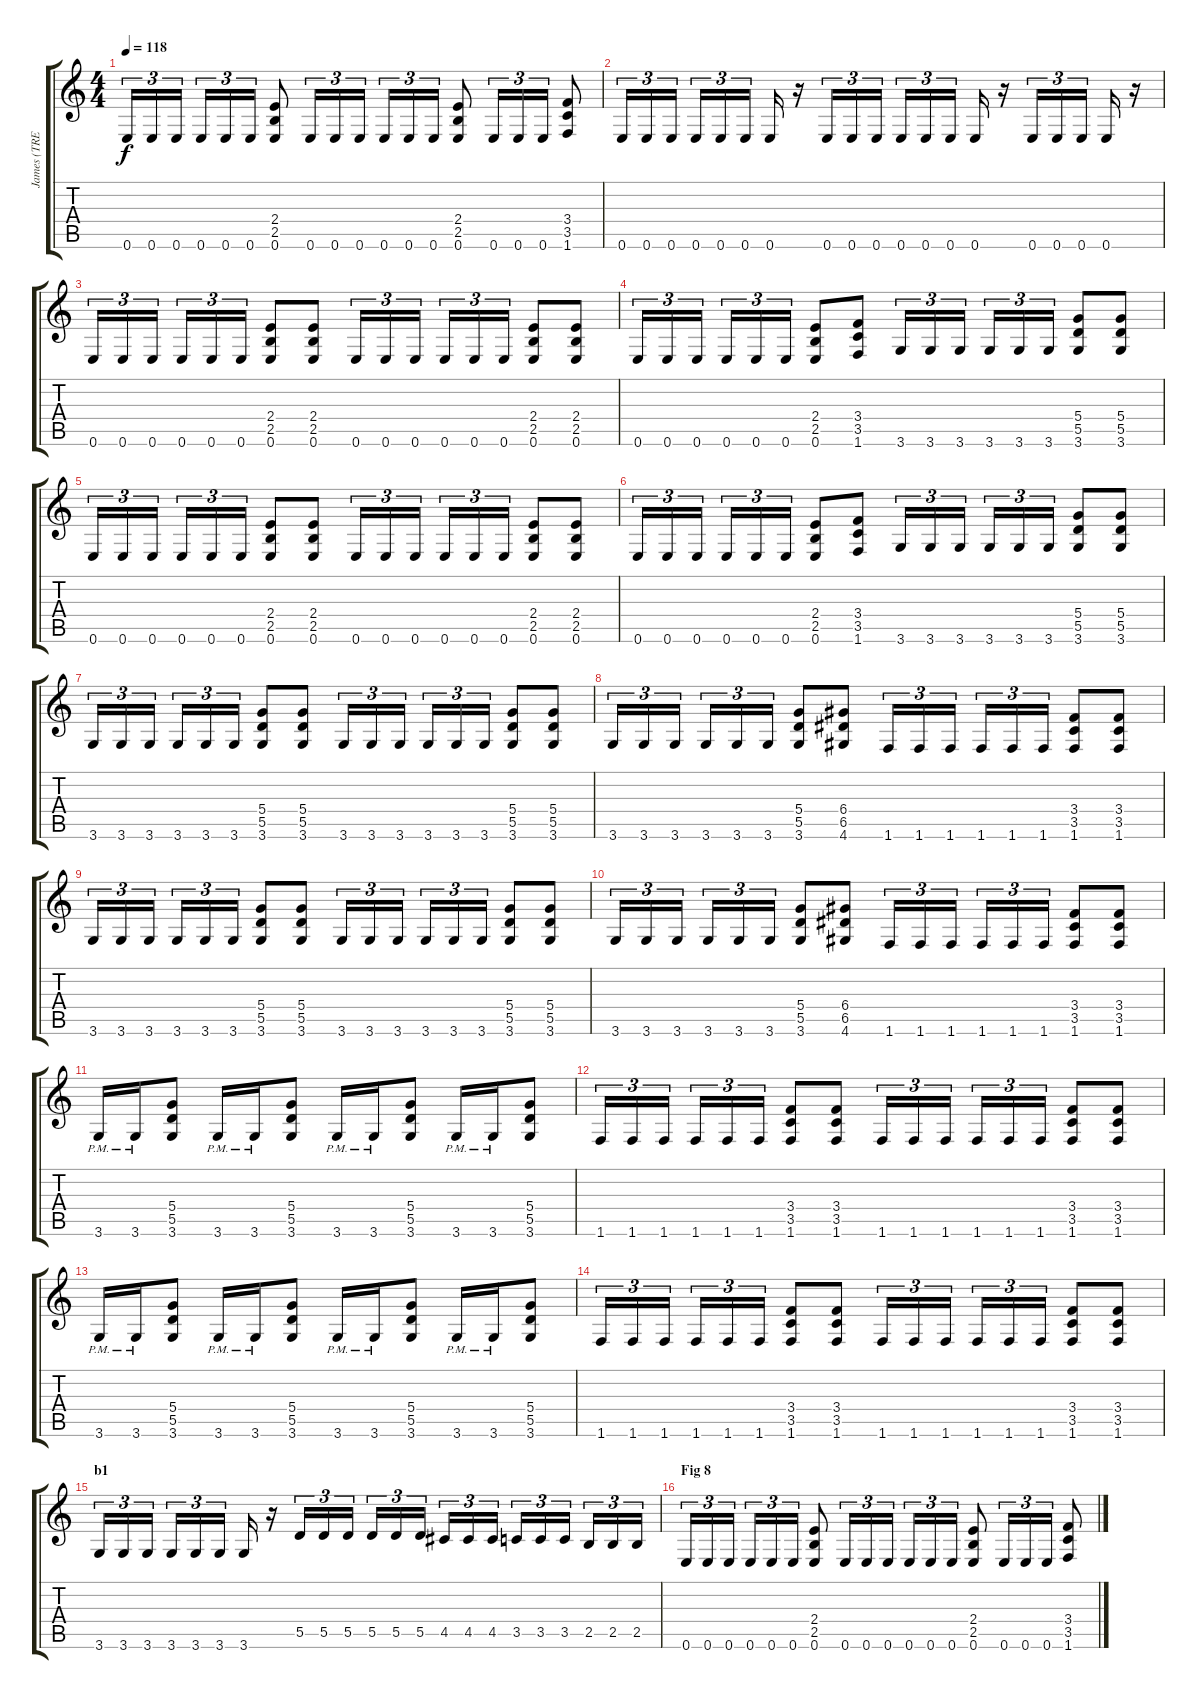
\track ("James (TREBBLE)" "James (TRE") {instrument electricguitarclean}
\staff {score tabs}
\tuning (E4 B3 G3 D3 A2 E2) {hide}
\ts (4 4)
\tempo 118
\clef g2
\ks c
0.6.16{tu (3 2) dy f} 0.6.16{tu (3 2)} 0.6.16{tu (3 2) beam splitsecondary} 0.6.16{tu (3 2)} 0.6.16{tu (3 2)} 0.6.16{tu (3 2)} (2.4 2.5 0.6).8 0.6.16{tu (3 2)} 0.6.16{tu (3 2)} 0.6.16{tu (3 2)} 0.6.16{tu (3 2)} 0.6.16{tu (3 2)} 0.6.16{tu (3 2)} (2.4 2.5 0.6).8 0.6.16{tu (3 2)} 0.6.16{tu (3 2)} 0.6.16{tu (3 2)} (3.4 3.5 1.6).8 |
0.6.16{tu (3 2)} 0.6.16{tu (3 2)} 0.6.16{tu (3 2) beam splitsecondary} 0.6.16{tu (3 2)} 0.6.16{tu (3 2)} 0.6.16{tu (3 2)} 0.6.16 r.16 0.6.16{tu (3 2)} 0.6.16{tu (3 2)} 0.6.16{tu (3 2)} 0.6.16{tu (3 2)} 0.6.16{tu (3 2)} 0.6.16{tu (3 2) beam splitsecondary} 0.6.16 r.16 0.6.16{tu (3 2)} 0.6.16{tu (3 2)} 0.6.16{tu (3 2) beam splitsecondary} 0.6.16 r.16 |
0.6.16{tu (3 2)} 0.6.16{tu (3 2)} 0.6.16{tu (3 2) beam splitsecondary} 0.6.16{tu (3 2)} 0.6.16{tu (3 2)} 0.6.16{tu (3 2)} (2.4 2.5 0.6).8 (2.4 2.5 0.6).8 0.6.16{tu (3 2)} 0.6.16{tu (3 2)} 0.6.16{tu (3 2) beam splitsecondary} 0.6.16{tu (3 2)} 0.6.16{tu (3 2)} 0.6.16{tu (3 2)} (2.4 2.5 0.6).8 (2.4 2.5 0.6).8 |
0.6.16{tu (3 2)} 0.6.16{tu (3 2)} 0.6.16{tu (3 2) beam splitsecondary} 0.6.16{tu (3 2)} 0.6.16{tu (3 2)} 0.6.16{tu (3 2)} (2.4 2.5 0.6).8 (3.4 3.5 1.6).8 3.6.16{tu (3 2)} 3.6.16{tu (3 2)} 3.6.16{tu (3 2) beam splitsecondary} 3.6.16{tu (3 2)} 3.6.16{tu (3 2)} 3.6.16{tu (3 2)} (5.4 5.5 3.6).8 (5.4 5.5 3.6).8 |
0.6.16{tu (3 2)} 0.6.16{tu (3 2)} 0.6.16{tu (3 2) beam splitsecondary} 0.6.16{tu (3 2)} 0.6.16{tu (3 2)} 0.6.16{tu (3 2)} (2.4 2.5 0.6).8 (2.4 2.5 0.6).8 0.6.16{tu (3 2)} 0.6.16{tu (3 2)} 0.6.16{tu (3 2) beam splitsecondary} 0.6.16{tu (3 2)} 0.6.16{tu (3 2)} 0.6.16{tu (3 2)} (2.4 2.5 0.6).8 (2.4 2.5 0.6).8 |
0.6.16{tu (3 2)} 0.6.16{tu (3 2)} 0.6.16{tu (3 2) beam splitsecondary} 0.6.16{tu (3 2)} 0.6.16{tu (3 2)} 0.6.16{tu (3 2)} (2.4 2.5 0.6).8 (3.4 3.5 1.6).8 3.6.16{tu (3 2)} 3.6.16{tu (3 2)} 3.6.16{tu (3 2) beam splitsecondary} 3.6.16{tu (3 2)} 3.6.16{tu (3 2)} 3.6.16{tu (3 2)} (5.4 5.5 3.6).8 (5.4 5.5 3.6).8 |
3.6.16{tu (3 2)} 3.6.16{tu (3 2)} 3.6.16{tu (3 2) beam splitsecondary} 3.6.16{tu (3 2)} 3.6.16{tu (3 2)} 3.6.16{tu (3 2)} (5.4 5.5 3.6).8 (5.4 5.5 3.6).8 3.6.16{tu (3 2)} 3.6.16{tu (3 2)} 3.6.16{tu (3 2) beam splitsecondary} 3.6.16{tu (3 2)} 3.6.16{tu (3 2)} 3.6.16{tu (3 2)} (5.4 5.5 3.6).8 (5.4 5.5 3.6).8 |
3.6.16{tu (3 2)} 3.6.16{tu (3 2)} 3.6.16{tu (3 2) beam splitsecondary} 3.6.16{tu (3 2)} 3.6.16{tu (3 2)} 3.6.16{tu (3 2)} (5.4 5.5 3.6).8 (6.4 6.5 4.6).8 1.6.16{tu (3 2)} 1.6.16{tu (3 2)} 1.6.16{tu (3 2) beam splitsecondary} 1.6.16{tu (3 2)} 1.6.16{tu (3 2)} 1.6.16{tu (3 2)} (3.4 3.5 1.6).8 (3.4 3.5 1.6).8 |
3.6.16{tu (3 2)} 3.6.16{tu (3 2)} 3.6.16{tu (3 2) beam splitsecondary} 3.6.16{tu (3 2)} 3.6.16{tu (3 2)} 3.6.16{tu (3 2)} (5.4 5.5 3.6).8 (5.4 5.5 3.6).8 3.6.16{tu (3 2)} 3.6.16{tu (3 2)} 3.6.16{tu (3 2) beam splitsecondary} 3.6.16{tu (3 2)} 3.6.16{tu (3 2)} 3.6.16{tu (3 2)} (5.4 5.5 3.6).8 (5.4 5.5 3.6).8 |
3.6.16{tu (3 2)} 3.6.16{tu (3 2)} 3.6.16{tu (3 2) beam splitsecondary} 3.6.16{tu (3 2)} 3.6.16{tu (3 2)} 3.6.16{tu (3 2)} (5.4 5.5 3.6).8 (6.4 6.5 4.6).8 1.6.16{tu (3 2)} 1.6.16{tu (3 2)} 1.6.16{tu (3 2) beam splitsecondary} 1.6.16{tu (3 2)} 1.6.16{tu (3 2)} 1.6.16{tu (3 2)} (3.4 3.5 1.6).8 (3.4 3.5 1.6).8 |
3.6{pm}.16 3.6{pm}.16 (5.4 5.5 3.6).8 3.6{pm}.16 3.6{pm}.16 (5.4 5.5 3.6).8 3.6{pm}.16 3.6{pm}.16 (5.4 5.5 3.6).8 3.6{pm}.16 3.6{pm}.16 (5.4 5.5 3.6).8 |
1.6.16{tu (3 2)} 1.6.16{tu (3 2)} 1.6.16{tu (3 2) beam splitsecondary} 1.6.16{tu (3 2)} 1.6.16{tu (3 2)} 1.6.16{tu (3 2)} (3.4 3.5 1.6).8 (3.4 3.5 1.6).8 1.6.16{tu (3 2)} 1.6.16{tu (3 2)} 1.6.16{tu (3 2) beam splitsecondary} 1.6.16{tu (3 2)} 1.6.16{tu (3 2)} 1.6.16{tu (3 2)} (3.4 3.5 1.6).8 (3.4 3.5 1.6).8 |
3.6{pm}.16 3.6{pm}.16 (5.4 5.5 3.6).8 3.6{pm}.16 3.6{pm}.16 (5.4 5.5 3.6).8 3.6{pm}.16 3.6{pm}.16 (5.4 5.5 3.6).8 3.6{pm}.16 3.6{pm}.16 (5.4 5.5 3.6).8 |
1.6.16{tu (3 2)} 1.6.16{tu (3 2)} 1.6.16{tu (3 2) beam splitsecondary} 1.6.16{tu (3 2)} 1.6.16{tu (3 2)} 1.6.16{tu (3 2)} (3.4 3.5 1.6).8 (3.4 3.5 1.6).8 1.6.16{tu (3 2)} 1.6.16{tu (3 2)} 1.6.16{tu (3 2) beam splitsecondary} 1.6.16{tu (3 2)} 1.6.16{tu (3 2)} 1.6.16{tu (3 2)} (3.4 3.5 1.6).8 (3.4 3.5 1.6).8 |
\section ("" "b1")
3.6.16{tu (3 2)} 3.6.16{tu (3 2)} 3.6.16{tu (3 2) beam splitsecondary} 3.6.16{tu (3 2)} 3.6.16{tu (3 2)} 3.6.16{tu (3 2)} 3.6.16 r.16 5.5.16{tu (3 2)} 5.5.16{tu (3 2)} 5.5.16{tu (3 2)} 5.5.16{tu (3 2)} 5.5.16{tu (3 2)} 5.5.16{tu (3 2) beam splitsecondary} 4.5.16{tu (3 2)} 4.5.16{tu (3 2)} 4.5.16{tu (3 2)} 3.5.16{tu (3 2)} 3.5.16{tu (3 2)} 3.5.16{tu (3 2) beam splitsecondary} 2.5.16{tu (3 2)} 2.5.16{tu (3 2)} 2.5.16{tu (3 2)} |
\section ("" "Fig 8")
0.6.16{tu (3 2)} 0.6.16{tu (3 2)} 0.6.16{tu (3 2) beam splitsecondary} 0.6.16{tu (3 2)} 0.6.16{tu (3 2)} 0.6.16{tu (3 2)} (2.4 2.5 0.6).8 0.6.16{tu (3 2)} 0.6.16{tu (3 2)} 0.6.16{tu (3 2)} 0.6.16{tu (3 2)} 0.6.16{tu (3 2)} 0.6.16{tu (3 2)} (2.4 2.5 0.6).8 0.6.16{tu (3 2)} 0.6.16{tu (3 2)} 0.6.16{tu (3 2)} (3.4 3.5 1.6).8
